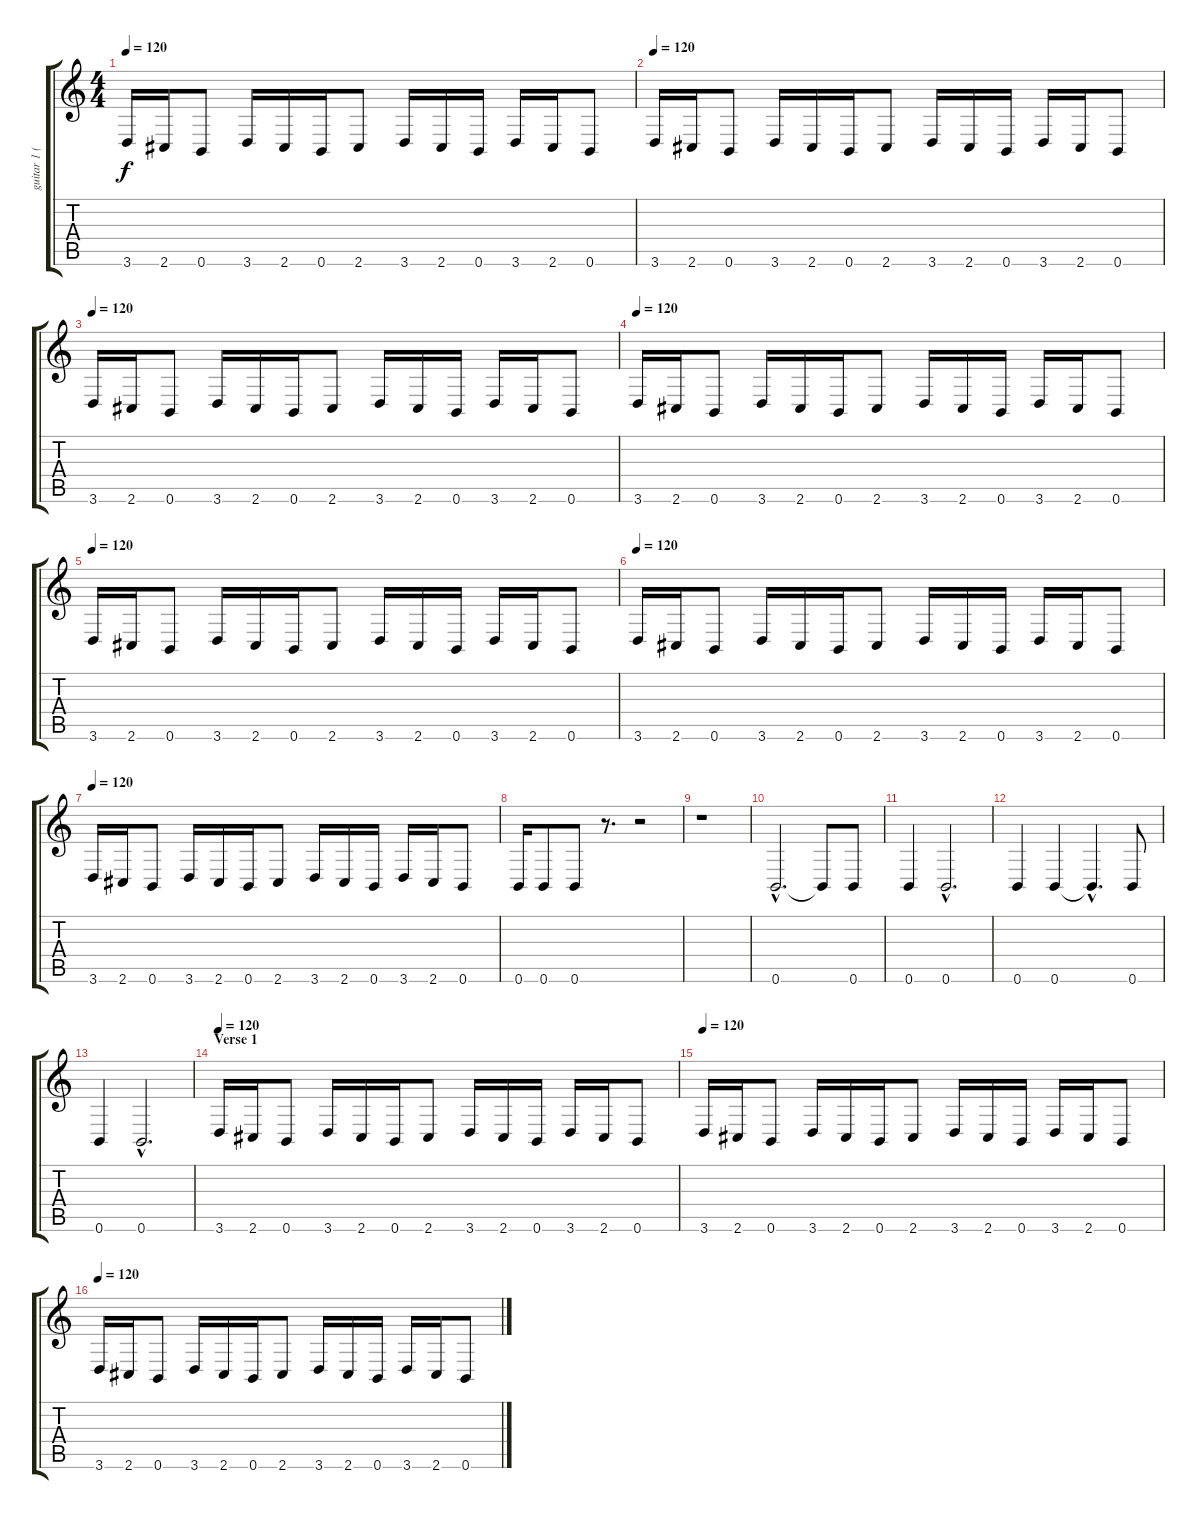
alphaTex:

\track ("guitar 1 ( Max Cavalera )" "guitar 1 (") {instrument overdrivenguitar}
\staff {score tabs}
\tuning (Db4 Ab3 E3 B2 Gb2 B1) {hide}
\ts (4 4)
\tempo 120
\clef g2
\ks c
3.6.16{dy f volume 15} 2.6.16 0.6.8 3.6.16 2.6.16 0.6.16 2.6.8 3.6.16 2.6.16 0.6.16 3.6.16 2.6.16 0.6.8 |
\tempo 120
3.6.16{volume 15} 2.6.16 0.6.8 3.6.16 2.6.16 0.6.16 2.6.8 3.6.16 2.6.16 0.6.16 3.6.16 2.6.16 0.6.8 |
\tempo 120
3.6.16{volume 15} 2.6.16 0.6.8 3.6.16 2.6.16 0.6.16 2.6.8 3.6.16 2.6.16 0.6.16 3.6.16 2.6.16 0.6.8 |
\tempo 120
3.6.16{volume 15} 2.6.16 0.6.8 3.6.16 2.6.16 0.6.16 2.6.8 3.6.16 2.6.16 0.6.16 3.6.16 2.6.16 0.6.8 |
\tempo 120
3.6.16{volume 15} 2.6.16 0.6.8 3.6.16 2.6.16 0.6.16 2.6.8 3.6.16 2.6.16 0.6.16 3.6.16 2.6.16 0.6.8 |
\tempo 120
3.6.16{volume 12} 2.6.16 0.6.8 3.6.16 2.6.16 0.6.16 2.6.8 3.6.16 2.6.16 0.6.16 3.6.16 2.6.16 0.6.8 |
\tempo 120
3.6.16{volume 12} 2.6.16 0.6.8 3.6.16 2.6.16 0.6.16 2.6.8 3.6.16 2.6.16 0.6.16 3.6.16 2.6.16 0.6.8{volume 15} |
0.6.16 0.6.8 0.6.8 r.8{d} r.2 |
r.1 |
0.6{hac}.2{d volume 12} 0.6{t}.8 0.6.8{volume 15} |
0.6.4 0.6{hac}.2{d volume 12} |
0.6.4{volume 15} 0.6.4{volume 12} 0.6{hac t}.4{d} 0.6.8{volume 15} |
0.6.4{volume 15} 0.6{hac}.2{d volume 12} |
\section ("" "Verse 1")
\tempo 120
3.6.16{volume 15} 2.6.16 0.6.8 3.6.16 2.6.16 0.6.16 2.6.8 3.6.16 2.6.16 0.6.16 3.6.16 2.6.16 0.6.8 |
\tempo 120
3.6.16{volume 15} 2.6.16 0.6.8 3.6.16 2.6.16 0.6.16 2.6.8 3.6.16 2.6.16 0.6.16 3.6.16 2.6.16 0.6.8 |
\tempo 120
3.6.16{volume 15} 2.6.16 0.6.8 3.6.16 2.6.16 0.6.16 2.6.8 3.6.16 2.6.16 0.6.16 3.6.16 2.6.16 0.6.8
